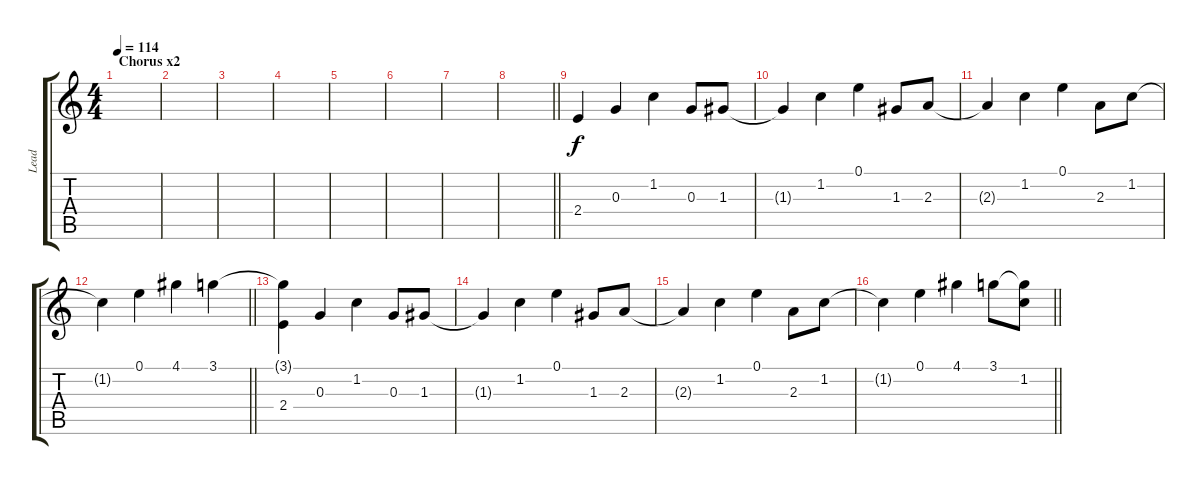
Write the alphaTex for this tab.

\track ("Lead" "Lead") {instrument overdrivenguitar}
\staff {score tabs}
\tuning (E4 B3 G3 D3 A2 E2) {hide}
\ts (4 4)
\section ("" "Chorus x2")
\tempo 114
\clef g2
\ks c
|
|
|
|
|
|
|
\barLineRight lightlight
|
\section ("" "")
2.4.4 0.3.4 1.2.4 0.3.8 1.3.8 |
1.3{t}.4 1.2.4 0.1.4 1.3.8 2.3.8 |
2.3{t}.4 1.2.4 0.1.4 2.3.8 1.2.8 |
\barLineRight lightlight
1.2{t}.4 0.1.4 4.1.4 3.1.4 |
(3.1{t} 2.4).4 0.3.4 1.2.4 0.3.8 1.3.8 |
1.3{t}.4 1.2.4 0.1.4 1.3.8 2.3.8 |
2.3{t}.4 1.2.4 0.1.4 2.3.8 1.2.8 |
\barLineRight lightlight
1.2{t}.4 0.1.4 4.1.4 3.1.8 (3.1{t} 1.2).8
